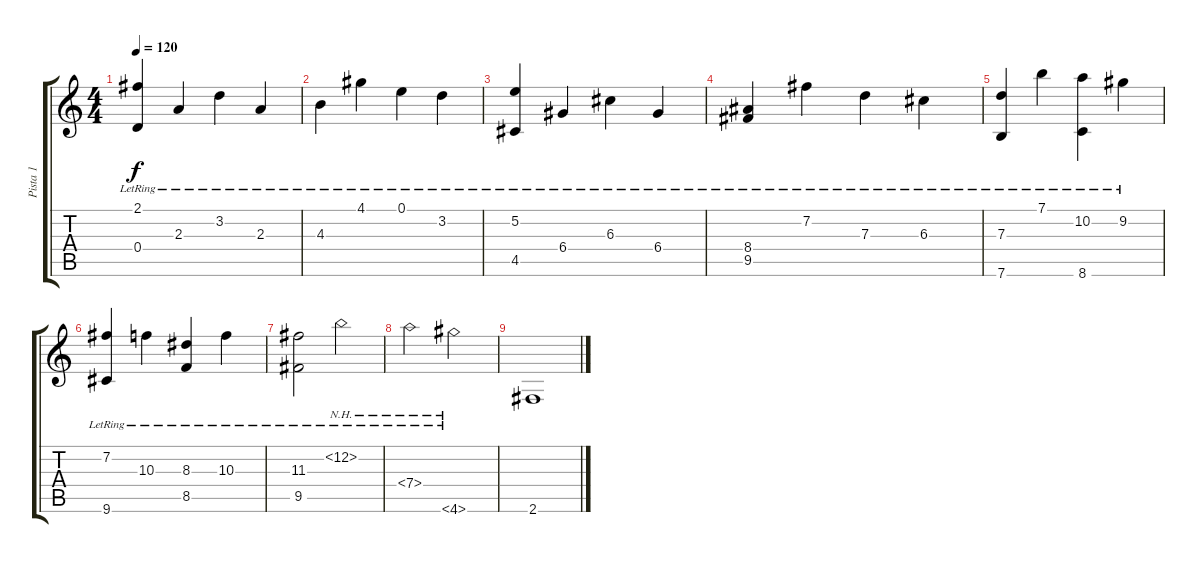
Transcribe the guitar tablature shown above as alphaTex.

\track ("Pista 1" "Pista 1") {instrument acousticguitarnylon}
\staff {score tabs}
\tuning (E4 B3 G3 D3 A2 E2) {hide}
\ts (4 4)
\tempo 120
\clef g2
\ks c
(2.1{lr} 0.4{lr}).4{dy f} 2.3{lr}.4 3.2{lr}.4 2.3{lr}.4 |
4.3{lr}.4 4.1{lr}.4 0.1{lr}.4 3.2{lr}.4 |
(5.2{lr} 4.5{lr}).4 6.4{lr}.4 6.3{lr}.4 6.4{lr}.4 |
(8.4{lr} 9.5{lr}).4 7.2{lr}.4 7.3{lr}.4 6.3{lr}.4 |
(7.3{lr} 7.6{lr}).4 7.1{lr}.4 (10.2{lr} 8.6{lr}).4 9.2{lr}.4 |
(7.2{lr} 9.6{lr}).4 10.3{lr}.4 (8.3{lr} 8.5{lr}).4 10.3{lr}.4 |
(11.3{lr} 9.5{lr}).2 12.2{nh lr}.2 |
7.4{nh lr}.2 4.6{nh lr}.2 |
2.6.1
